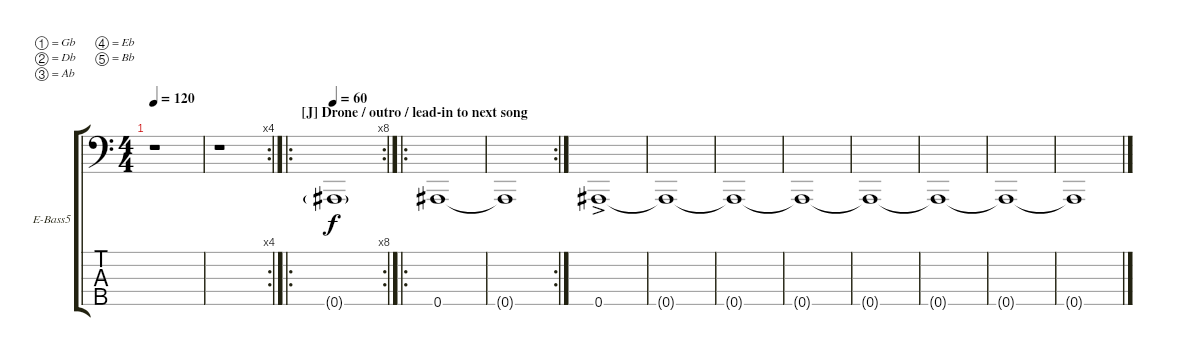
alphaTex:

\bracketExtendMode groupsimilarinstruments
\firstSystemTrackNameOrientation horizontal
\otherSystemsTrackNameOrientation horizontal
\defaultBarNumberDisplay FirstOfSystem
\track ("Electric Bass" "E-Bass5") {instrument electricbassfinger}
\staff {score tabs}
\tuning (Gb2 Db2 Ab1 Eb1 Bb0)
\ts (4 4)
\tempo 120
\clef f4
\ks c
r.1{dy f} |
\rc 4
r.1 |
\ro
\rc 8
\section ("J" "Drone / outro / lead-in to next song")
\tempo 60
0.5{g}.1 |
\ro
0.5.1 |
\rc 2
0.5{t}.1 |
0.5{ac}.1 |
0.5{t}.1 |
0.5{t}.1 |
0.5{t}.1 |
0.5{t}.1 |
0.5{t}.1 |
0.5{t}.1 |
0.5{t}.1
